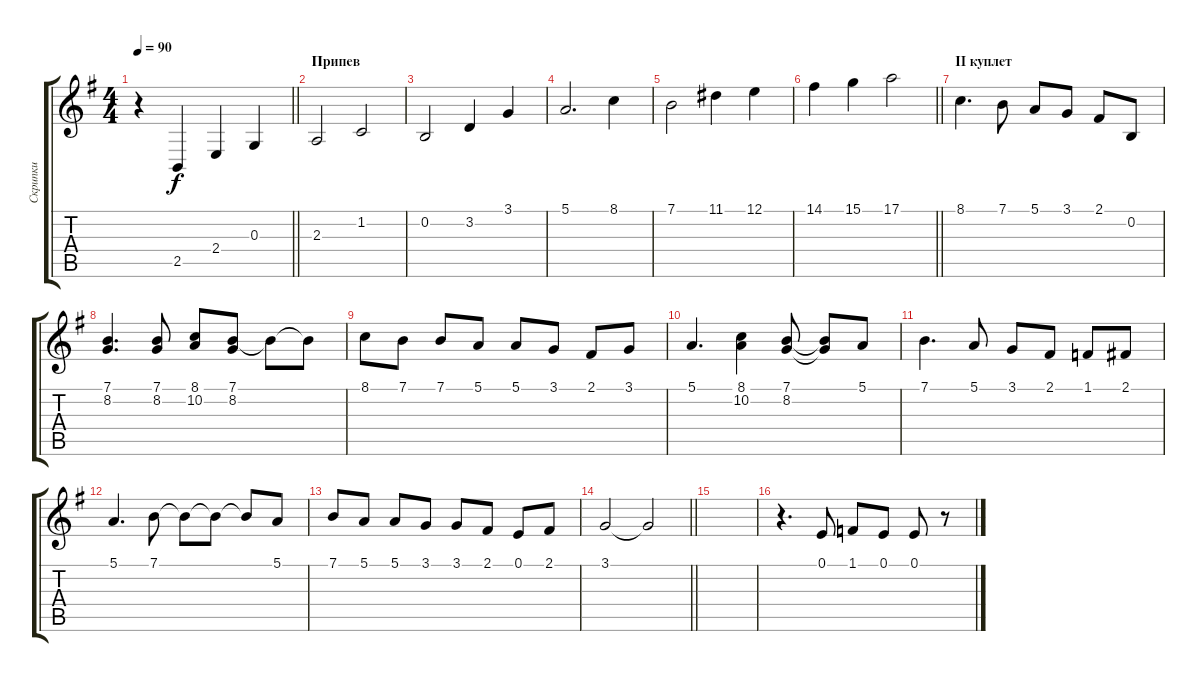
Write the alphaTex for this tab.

\track ("Скрипки" "Скрипки") {instrument stringensemble1}
\staff {score tabs}
\tuning (E4 B3 G3 D3 A2 E2) {hide}
\ts (4 4)
\tempo 90
\clef g2
\barLineRight lightlight
\ks eminor
r.4{dy f} 2.5.4 2.4.4 0.3.4 |
\section ("" "Припев")
2.3.2 1.2.2 |
0.2.2 3.2.4 3.1.4 |
5.1.2{d} 8.1.4 |
7.1.2 11.1.4 12.1.4 |
\barLineRight lightlight
14.1.4 15.1.4 17.1.2 |
\section ("" "II куплет")
8.1.4{d} 7.1.8 5.1.8 3.1.8 2.1.8 0.2.8 |
(7.1 8.2).4{d} (7.1 8.2).8 (8.1 10.2).8 (7.1 8.2).8 7.1{t}.8 7.1{t}.8 |
8.1.8 7.1.8 7.1.8 5.1.8 5.1.8 3.1.8 2.1.8 3.1.8 |
5.1.4{d} (8.1 10.2).4 (7.1 8.2).8 (7.1{t} 8.2{t}).8 5.1.8 |
7.1.4{d} 5.1.8 3.1.8 2.1.8 1.1.8 2.1.8 |
5.1.4{d} 7.1.8 7.1{t}.8 7.1{t}.8 7.1{t}.8 5.1.8 |
7.1.8 5.1.8 5.1.8 3.1.8 3.1.8 2.1.8 0.1.8 2.1.8 |
\barLineRight lightlight
3.1.2 3.1{t}.2{volume 0} |
|
r.4{d} 0.1.8 1.1.8 0.1.8 0.1.8 r.8
